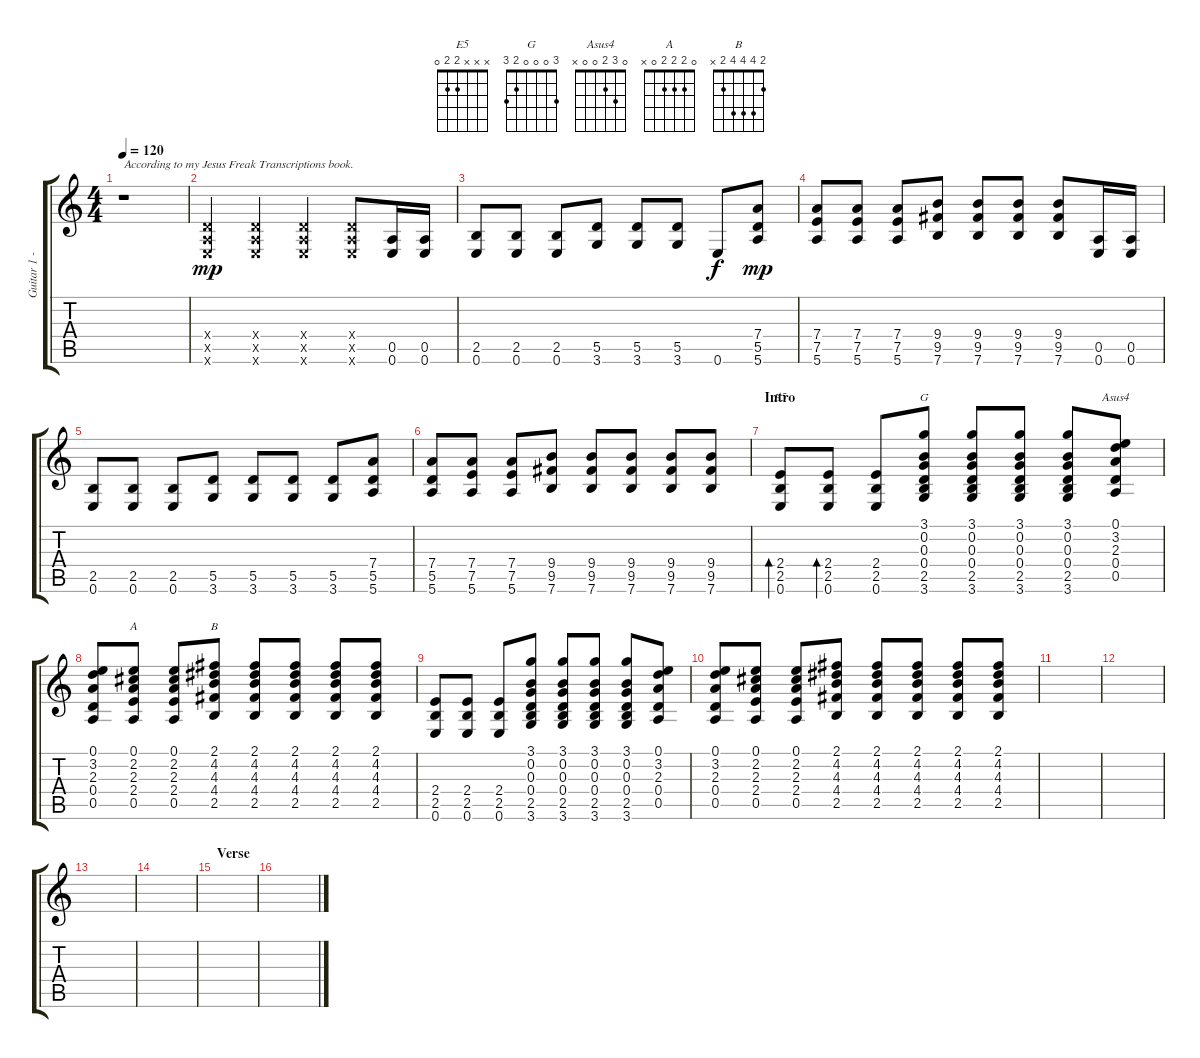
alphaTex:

\track ("Guitar 1 - Acoustic" "Guitar 1 -") {instrument acousticguitarnylon}
\staff {score tabs}
\tuning (E4 B3 G3 D3 A2 E2) {hide}
\chord ("E5" x x x 2 2 0)
\chord ("G" 3 0 0 0 2 3)
\chord ("Asus4" 0 3 2 0 0 x)
\chord ("A" 0 2 2 2 0 x)
\chord ("B" 2 4 4 4 2 x)
\ts (4 4)
\tempo 120
\clef g2
\ks c
r.1{txt "According to my Jesus Freak Transcriptions book." dy mp instrument acousticguitarnylon} |
(0.4{x} 0.5{x} 0.6{x}).4 (0.4{x} 0.5{x} 0.6{x}).4 (0.4{x} 0.5{x} 0.6{x}).4 (0.4{x} 0.5{x} 0.6{x}).8 (0.5 0.6).16 (0.5 0.6).16 |
(2.5 0.6).8 (2.5 0.6).8 (2.5 0.6).8 (5.5 3.6).8 (5.5 3.6).8 (5.5 3.6).8 0.6.8{dy f} (7.4 5.5 5.6).8{dy mp} |
(7.4 7.5 5.6).8 (7.4 7.5 5.6).8 (7.4 7.5 5.6).8 (9.4 9.5 7.6).8 (9.4 9.5 7.6).8 (9.4 9.5 7.6).8 (9.4 9.5 7.6).8 (0.5 0.6).16 (0.5 0.6).16 |
(2.5 0.6).8 (2.5 0.6).8 (2.5 0.6).8 (5.5 3.6).8 (5.5 3.6).8 (5.5 3.6).8 (5.5 3.6).8 (7.4 5.5 5.6).8 |
(7.4 5.5 5.6).8 (7.4 7.5 5.6).8 (7.4 7.5 5.6).8 (9.4 9.5 7.6).8 (9.4 9.5 7.6).8 (9.4 9.5 7.6).8 (9.4 9.5 7.6).8 (9.4 9.5 7.6).8 |
\section ("" "Intro")
(2.4 2.5 0.6).8{bd 240 ch "E5"} (2.4 2.5 0.6).8{bd 240} (2.4 2.5 0.6).8 (3.1 0.2 0.3 0.4 2.5 3.6).8{ch "G"} (3.1 0.2 0.3 0.4 2.5 3.6).8 (3.1 0.2 0.3 0.4 2.5 3.6).8 (3.1 0.2 0.3 0.4 2.5 3.6).8 (0.1 3.2 2.3 0.4 0.5).8{ch "Asus4"} |
(0.1 3.2 2.3 0.4 0.5).8 (0.1 2.2 2.3 2.4 0.5).8{ch "A"} (0.1 2.2 2.3 2.4 0.5).8 (2.1 4.2 4.3 4.4 2.5).8{ch "B"} (2.1 4.2 4.3 4.4 2.5).8 (2.1 4.2 4.3 4.4 2.5).8 (2.1 4.2 4.3 4.4 2.5).8 (2.1 4.2 4.3 4.4 2.5).8 |
(2.4 2.5 0.6).8 (2.4 2.5 0.6).8 (2.4 2.5 0.6).8 (3.1 0.2 0.3 0.4 2.5 3.6).8 (3.1 0.2 0.3 0.4 2.5 3.6).8 (3.1 0.2 0.3 0.4 2.5 3.6).8 (3.1 0.2 0.3 0.4 2.5 3.6).8 (0.1 3.2 2.3 0.4 0.5).8 |
(0.1 3.2 2.3 0.4 0.5).8 (0.1 2.2 2.3 2.4 0.5).8 (0.1 2.2 2.3 2.4 0.5).8 (2.1 4.2 4.3 4.4 2.5).8 (2.1 4.2 4.3 4.4 2.5).8 (2.1 4.2 4.3 4.4 2.5).8 (2.1 4.2 4.3 4.4 2.5).8 (2.1 4.2 4.3 4.4 2.5).8 |
|
|
|
|
\section ("" "Verse")
|
\section ("" "")
